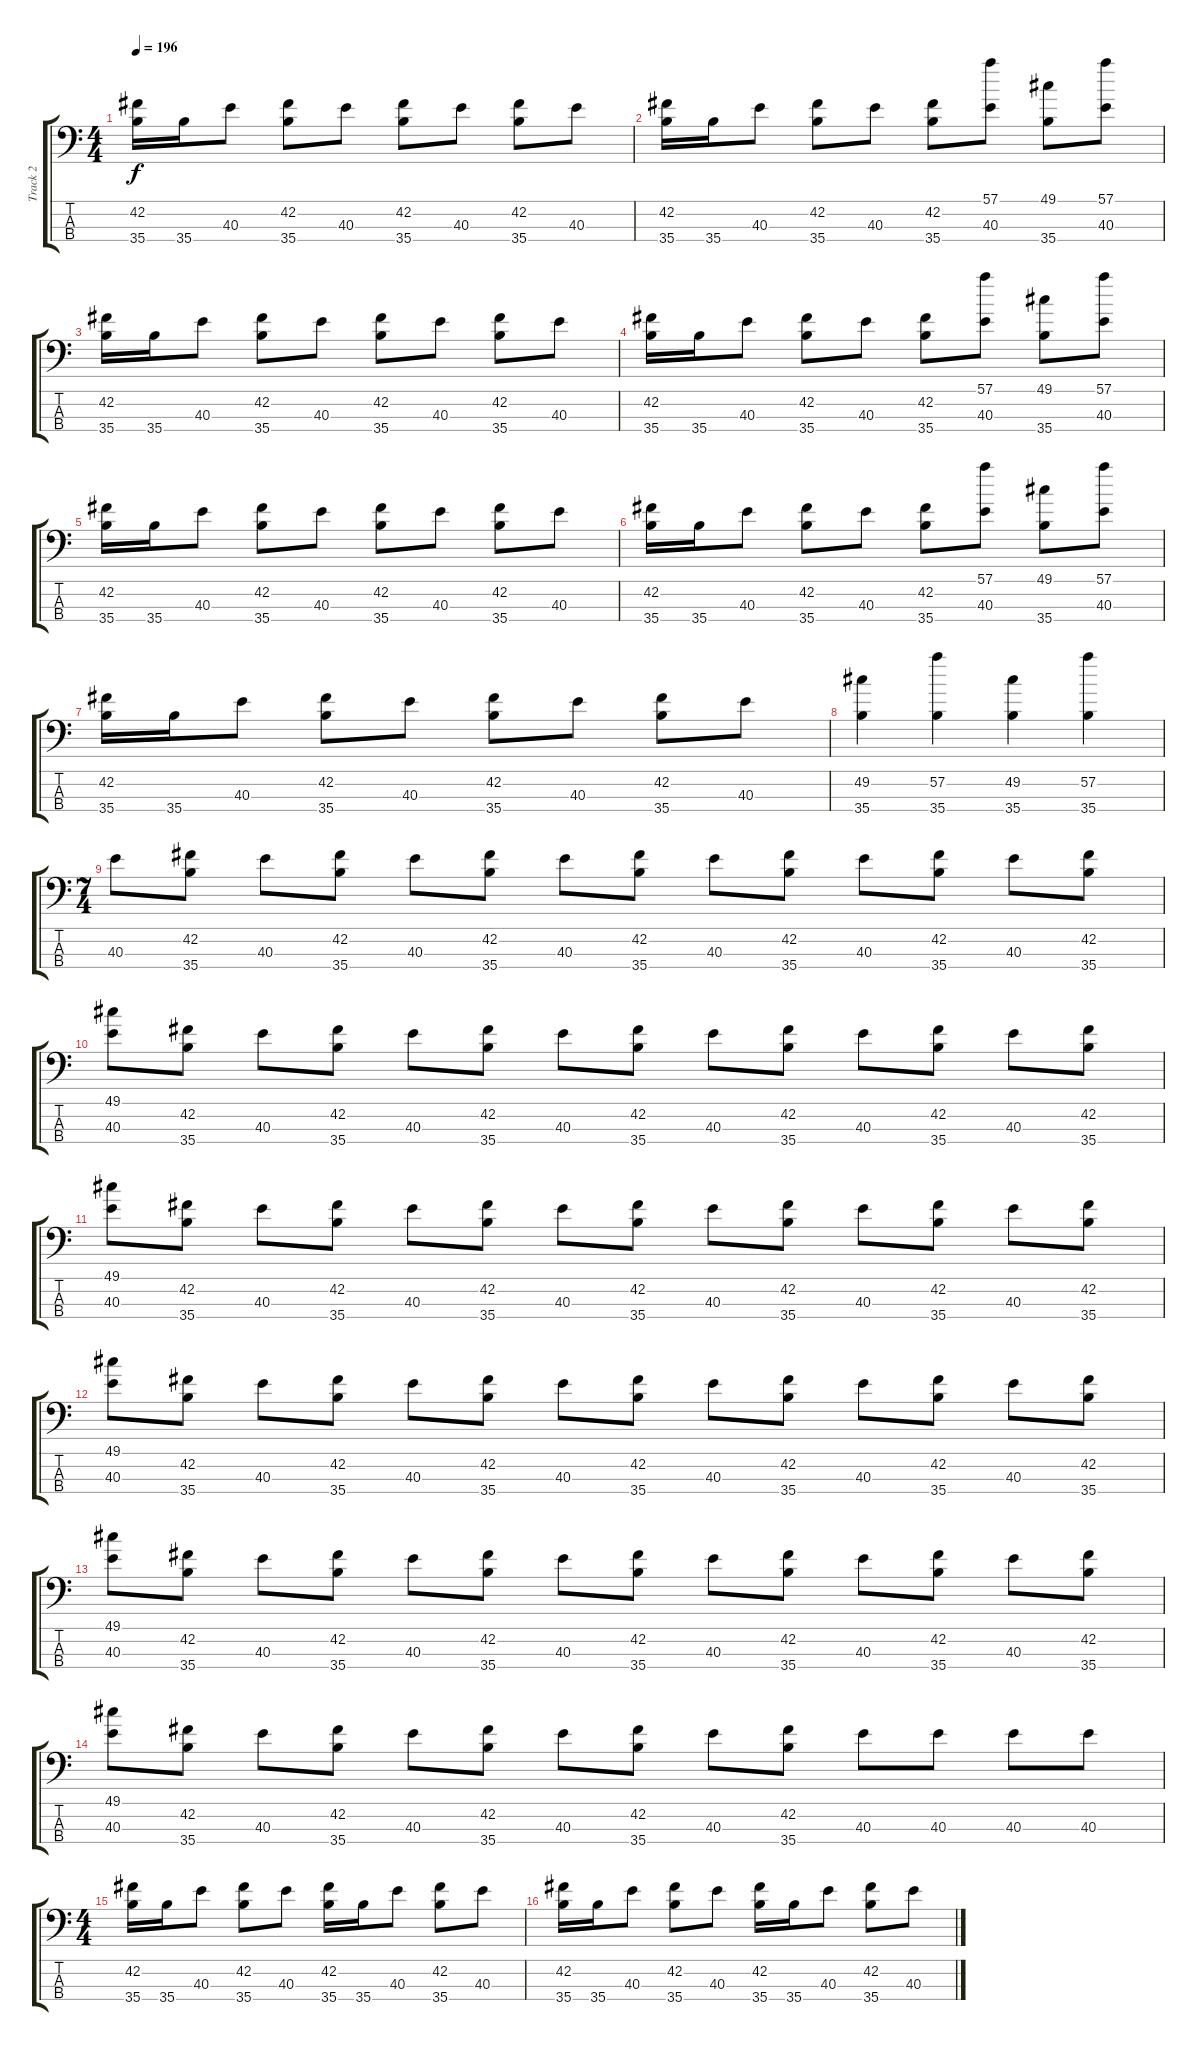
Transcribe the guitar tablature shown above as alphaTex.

\track ("Track 2" "Track 2") {instrument acousticgrandpiano}
\staff {score tabs}
\tuning (C-1 C-1 C-1 C-1) {hide}
\ts (4 4)
\tempo 196
\clef f4
\ks c
(42.2 35.4).16{dy f} 35.4.16 40.3.8 (42.2 35.4).8 40.3.8 (42.2 35.4).8 40.3.8 (42.2 35.4).8 40.3.8 |
(42.2 35.4).16 35.4.16 40.3.8 (42.2 35.4).8 40.3.8 (42.2 35.4).8 (57.1 40.3).8 (49.1 35.4).8 (57.1 40.3).8 |
(42.2 35.4).16 35.4.16 40.3.8 (42.2 35.4).8 40.3.8 (42.2 35.4).8 40.3.8 (42.2 35.4).8 40.3.8 |
(42.2 35.4).16 35.4.16 40.3.8 (42.2 35.4).8 40.3.8 (42.2 35.4).8 (57.1 40.3).8 (49.1 35.4).8 (57.1 40.3).8 |
(42.2 35.4).16 35.4.16 40.3.8 (42.2 35.4).8 40.3.8 (42.2 35.4).8 40.3.8 (42.2 35.4).8 40.3.8 |
(42.2 35.4).16 35.4.16 40.3.8 (42.2 35.4).8 40.3.8 (42.2 35.4).8 (57.1 40.3).8 (49.1 35.4).8 (57.1 40.3).8 |
(42.2 35.4).16 35.4.16 40.3.8 (42.2 35.4).8 40.3.8 (42.2 35.4).8 40.3.8 (42.2 35.4).8 40.3.8 |
(49.2 35.4).4 (57.2 35.4).4 (49.2 35.4).4 (57.2 35.4).4 |
\ts (7 4)
40.3.8 (42.2 35.4).8 40.3.8 (42.2 35.4).8 40.3.8 (42.2 35.4).8 40.3.8 (42.2 35.4).8 40.3.8 (42.2 35.4).8 40.3.8 (42.2 35.4).8 40.3.8 (42.2 35.4).8 |
(49.1 40.3).8 (42.2 35.4).8 40.3.8 (42.2 35.4).8 40.3.8 (42.2 35.4).8 40.3.8 (42.2 35.4).8 40.3.8 (42.2 35.4).8 40.3.8 (42.2 35.4).8 40.3.8 (42.2 35.4).8 |
(49.1 40.3).8 (42.2 35.4).8 40.3.8 (42.2 35.4).8 40.3.8 (42.2 35.4).8 40.3.8 (42.2 35.4).8 40.3.8 (42.2 35.4).8 40.3.8 (42.2 35.4).8 40.3.8 (42.2 35.4).8 |
(49.1 40.3).8 (42.2 35.4).8 40.3.8 (42.2 35.4).8 40.3.8 (42.2 35.4).8 40.3.8 (42.2 35.4).8 40.3.8 (42.2 35.4).8 40.3.8 (42.2 35.4).8 40.3.8 (42.2 35.4).8 |
(49.1 40.3).8 (42.2 35.4).8 40.3.8 (42.2 35.4).8 40.3.8 (42.2 35.4).8 40.3.8 (42.2 35.4).8 40.3.8 (42.2 35.4).8 40.3.8 (42.2 35.4).8 40.3.8 (42.2 35.4).8 |
(49.1 40.3).8 (42.2 35.4).8 40.3.8 (42.2 35.4).8 40.3.8 (42.2 35.4).8 40.3.8 (42.2 35.4).8 40.3.8 (42.2 35.4).8 40.3.8 40.3.8 40.3.8 40.3.8 |
\ts (4 4)
(42.2 35.4).16 35.4.16 40.3.8 (42.2 35.4).8 40.3.8 (42.2 35.4).16 35.4.16 40.3.8 (42.2 35.4).8 40.3.8 |
(42.2 35.4).16 35.4.16 40.3.8 (42.2 35.4).8 40.3.8 (42.2 35.4).16 35.4.16 40.3.8 (42.2 35.4).8 40.3.8
